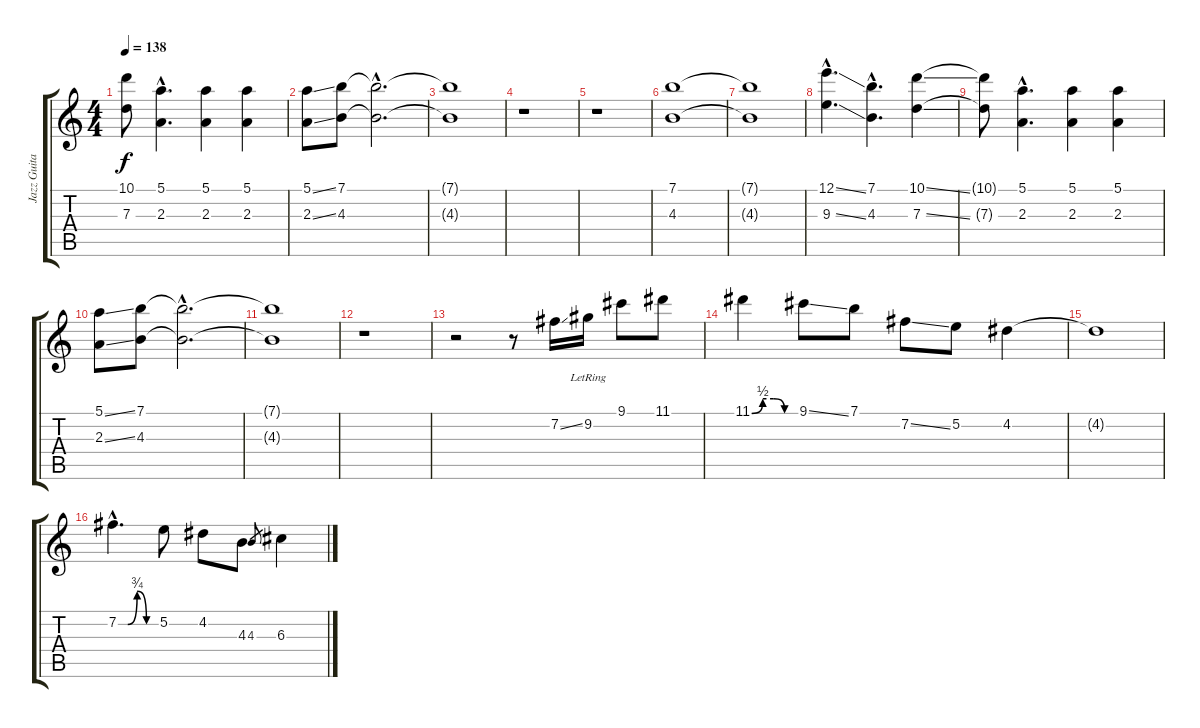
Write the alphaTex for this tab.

\track ("Jazz Guitar" "Jazz Guita") {instrument electricguitarjazz}
\staff {score tabs}
\tuning (E4 B3 G3 D3 A2 E2) {hide}
\ts (4 4)
\tempo 138
\clef g2
\ks c
(10.1{t} 7.3{t}).8{dy f} (5.1{hac} 2.3{hac}).4{d} (5.1 2.3).4 (5.1 2.3).4 |
(5.1{ss} 2.3{ss}).8 (7.1 4.3).8 (7.1{hac t} 4.3{hac t}).2{d} |
(7.1{t} 4.3{t}).1 |
r.1 |
r.1 |
(7.1 4.3).1 |
(7.1{t} 4.3{t}).1 |
(12.1{ss hac} 9.3{ss hac}).4{d} (7.1{hac} 4.3{hac}).4{d} (10.1{ss} 7.3{ss}).4 |
(10.1{t} 7.3{t}).8 (5.1{hac} 2.3{hac}).4{d} (5.1 2.3).4 (5.1 2.3).4 |
(5.1{ss} 2.3{ss}).8 (7.1 4.3).8 (7.1{hac t} 4.3{hac t}).2{d} |
(7.1{t} 4.3{t}).1 |
r.1 |
r.2 r.8 7.2{ss}.16 9.2{lr}.16 9.1.8 11.1.8 |
11.1{be (custom 0 0 15 2 30 2 45 0 60 0)}.4 9.1{ss}.8 7.1.8 7.2{ss}.8 5.2.8 4.2.4 |
4.2{t}.1 |
7.2{be (custom 0 0 15 0 30 3 45 0 60 0) hac}.4{d} 5.2.8 4.2.8 4.3.8 4.3.8{gr} 6.3.4
